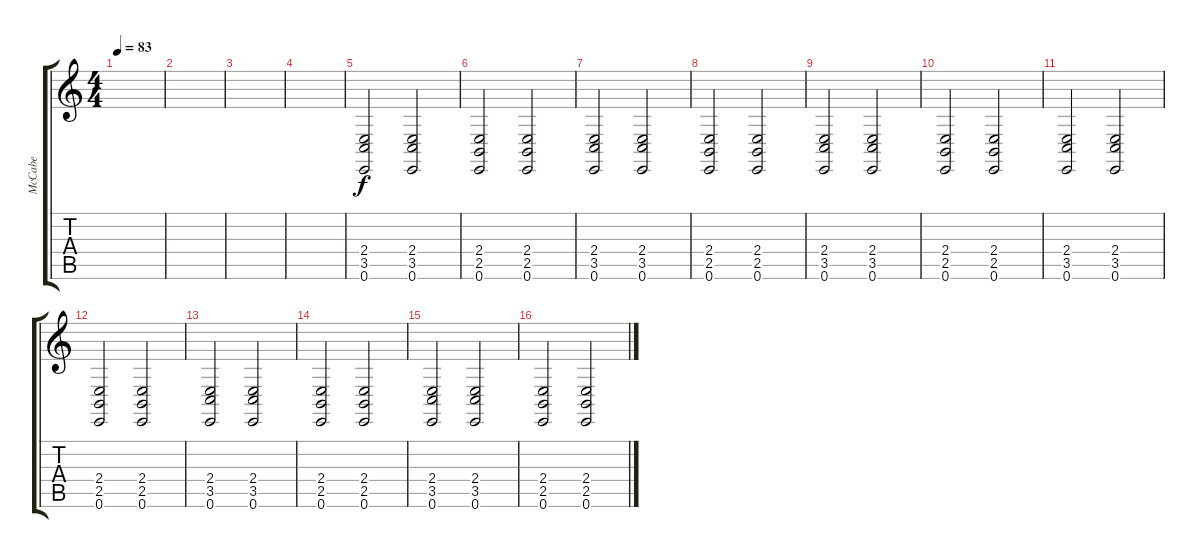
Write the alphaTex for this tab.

\track ("McCabe" "McCabe") {instrument acousticgrandpiano}
\staff {score tabs}
\tuning (E4 B3 G3 D3 A2 E2) {hide}
\ts (4 4)
\tempo 83
\clef g2
\ks c
|
|
|
|
(2.4 3.5 0.6).2 (2.4 3.5 0.6).2 |
(2.4 2.5 0.6).2 (2.4 2.5 0.6).2 |
(2.4 3.5 0.6).2 (2.4 3.5 0.6).2 |
(2.4 2.5 0.6).2 (2.4 2.5 0.6).2 |
(2.4 3.5 0.6).2 (2.4 3.5 0.6).2 |
(2.4 2.5 0.6).2 (2.4 2.5 0.6).2 |
(2.4 3.5 0.6).2 (2.4 3.5 0.6).2 |
(2.4 2.5 0.6).2 (2.4 2.5 0.6).2 |
(2.4 3.5 0.6).2 (2.4 3.5 0.6).2 |
(2.4 2.5 0.6).2 (2.4 2.5 0.6).2 |
(2.4 3.5 0.6).2 (2.4 3.5 0.6).2 |
(2.4 2.5 0.6).2 (2.4 2.5 0.6).2
